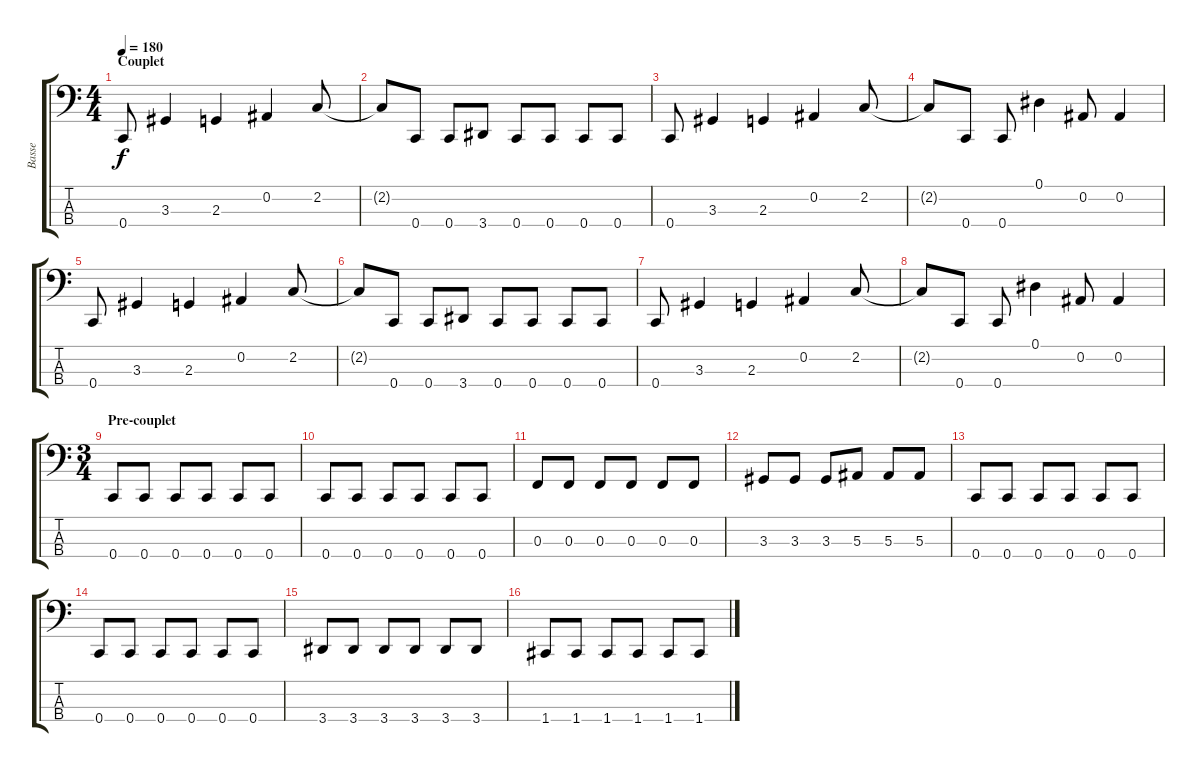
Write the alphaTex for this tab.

\track ("Basse" "Basse") {instrument electricbasspick}
\staff {score tabs}
\tuning (Eb2 Bb1 F1 C1) {hide}
\ts (4 4)
\section ("" "Couplet")
\tempo 180
\clef f4
\ks c
0.4.8{dy f} 3.3.4 2.3.4 0.2.4 2.2.8 |
2.2{t}.8 0.4.8 0.4.8 3.4.8 0.4.8 0.4.8 0.4.8 0.4.8 |
0.4.8 3.3.4 2.3.4 0.2.4 2.2.8 |
2.2{t}.8 0.4.8 0.4.8 0.1.4 0.2.8 0.2.4 |
0.4.8 3.3.4 2.3.4 0.2.4 2.2.8 |
2.2{t}.8 0.4.8 0.4.8 3.4.8 0.4.8 0.4.8 0.4.8 0.4.8 |
0.4.8 3.3.4 2.3.4 0.2.4 2.2.8 |
2.2{t}.8 0.4.8 0.4.8 0.1.4 0.2.8 0.2.4 |
\ts (3 4)
\section ("" "Pre-couplet")
0.4.8 0.4.8 0.4.8 0.4.8 0.4.8 0.4.8 |
0.4.8 0.4.8 0.4.8 0.4.8 0.4.8 0.4.8 |
0.3.8 0.3.8 0.3.8 0.3.8 0.3.8 0.3.8 |
3.3.8 3.3.8 3.3.8 5.3.8 5.3.8 5.3.8 |
0.4.8 0.4.8 0.4.8 0.4.8 0.4.8 0.4.8 |
0.4.8 0.4.8 0.4.8 0.4.8 0.4.8 0.4.8 |
3.4.8 3.4.8 3.4.8 3.4.8 3.4.8 3.4.8 |
1.4.8 1.4.8 1.4.8 1.4.8 1.4.8 1.4.8
